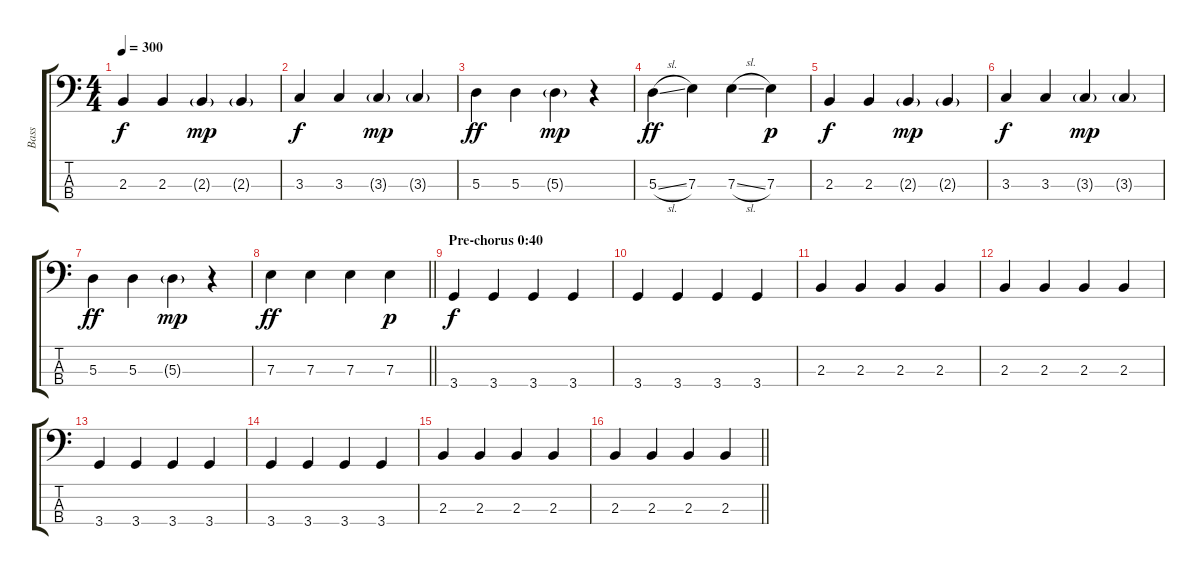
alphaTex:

\track ("Bass" "Bass") {instrument electricbassfinger}
\staff {score tabs}
\tuning (G2 D2 A1 E1) {hide}
\ts (4 4)
\tempo 300
\clef f4
\ks c
2.3.4{dy f} 2.3.4 2.3{g}.4{dy mp} 2.3{g}.4 |
3.3.4{dy f} 3.3.4 3.3{g}.4{dy mp} 3.3{g}.4 |
5.3.4{dy ff} 5.3.4 5.3{g}.4{dy mp} r.4 |
5.3{sl}.4{dy ff} 7.3.4 7.3{sl}.4 7.3.4{dy p} |
2.3.4{dy f} 2.3.4 2.3{g}.4{dy mp} 2.3{g}.4 |
3.3.4{dy f} 3.3.4 3.3{g}.4{dy mp} 3.3{g}.4 |
5.3.4{dy ff} 5.3.4 5.3{g}.4{dy mp} r.4 |
\barLineRight lightlight
7.3.4{dy ff} 7.3.4 7.3.4 7.3.4{dy p} |
\section ("" "Pre-chorus 0:40")
3.4.4{dy f} 3.4.4 3.4.4 3.4.4 |
3.4.4 3.4.4 3.4.4 3.4.4 |
2.3.4 2.3.4 2.3.4 2.3.4 |
2.3.4 2.3.4 2.3.4 2.3.4 |
3.4.4 3.4.4 3.4.4 3.4.4 |
3.4.4 3.4.4 3.4.4 3.4.4 |
2.3.4 2.3.4 2.3.4 2.3.4 |
\barLineRight lightlight
2.3.4 2.3.4 2.3.4 2.3.4
